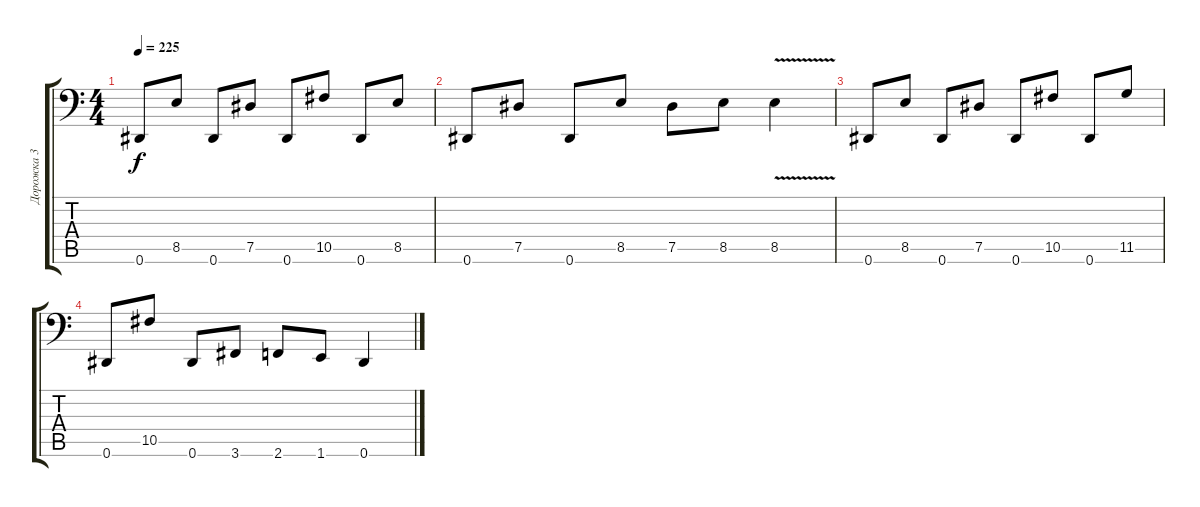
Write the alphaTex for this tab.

\track ("Дорожка 3" "Дорожка 3") {instrument electricbasspick}
\staff {score tabs}
\tuning (Eb3 Bb2 Gb2 Db2 Ab1 Eb1) {hide}
\ts (4 4)
\tempo 225
\clef f4
\ks c
0.6.8{dy f} 8.5.8 0.6.8 7.5.8 0.6.8 10.5.8 0.6.8 8.5.8 |
0.6.8 7.5.8 0.6.8 8.5.8 7.5.8 8.5.8 8.5{v}.4 |
0.6.8 8.5.8 0.6.8 7.5.8 0.6.8 10.5.8 0.6.8 11.5.8 |
0.6.8 10.5.8 0.6.8 3.6.8 2.6.8 1.6.8 0.6.4
